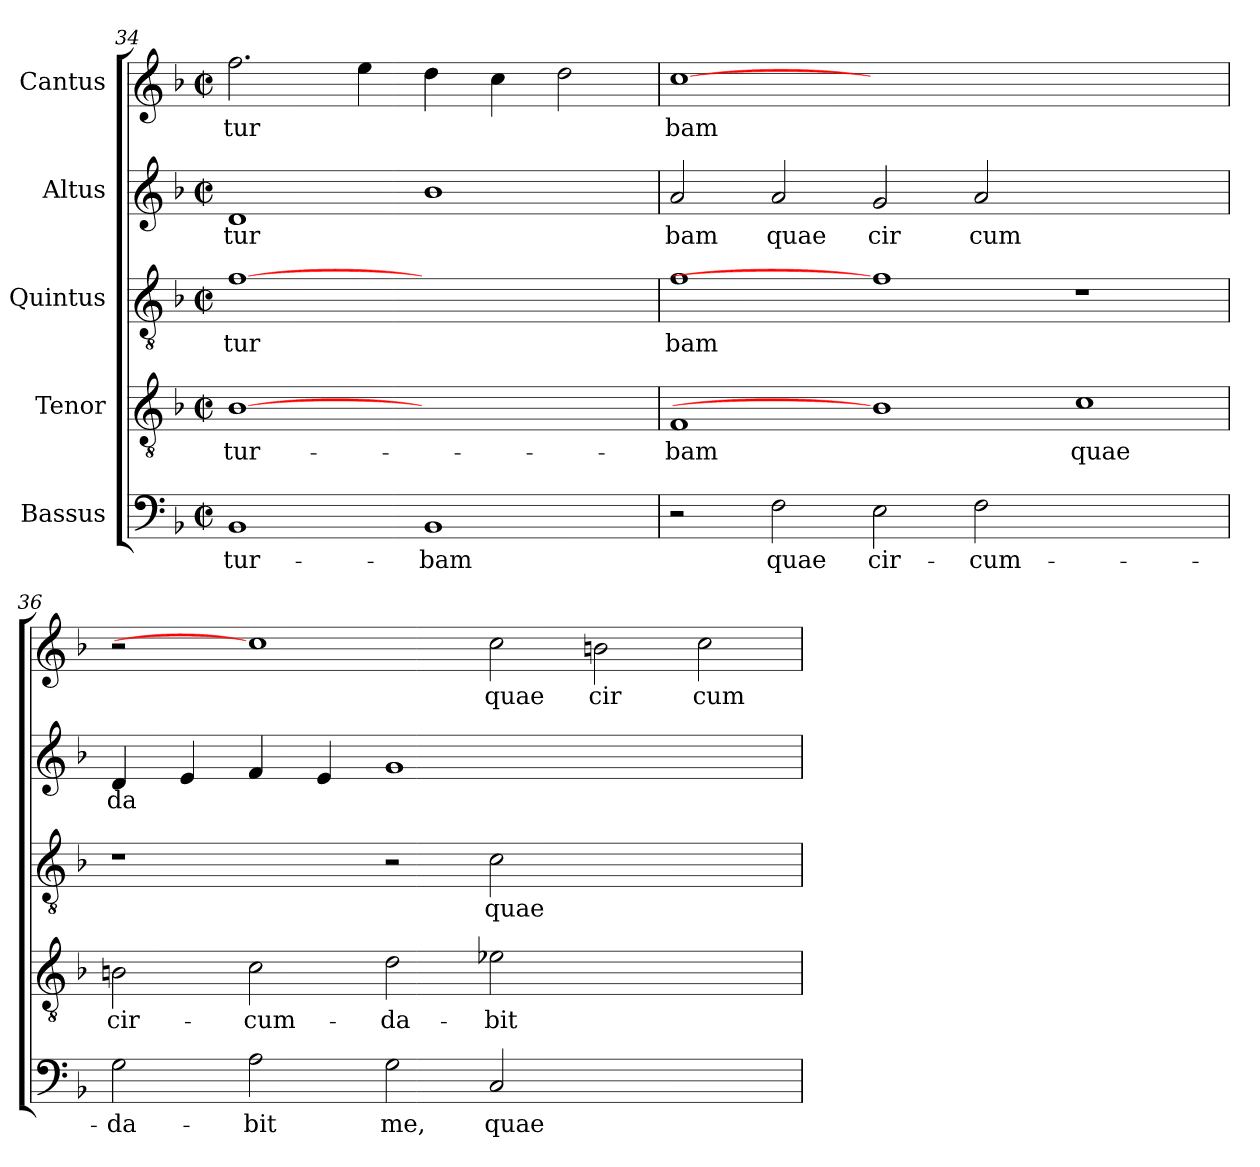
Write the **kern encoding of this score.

**kern	**text	**kern	**text	**kern	**text	**kern	**text	**kern	**text
*part5	*part5	*part4	*part4	*part3	*part3	*part2	*part2	*part1	*part1
*staff5	*staff5	*staff4	*staff4	*staff3	*staff3	*staff2	*staff2	*staff1	*staff1
*I"Bassus	*	*I"Tenor	*	*I"Quintus	*	*I"Altus	*	*I"Cantus	*
*clefF4	*	*clefGv2	*	*clefGv2	*	*clefG2	*	*clefG2	*
*k[b-]	*	*k[b-]	*	*k[b-]	*	*k[b-]	*	*k[b-]	*
*F:	*	*F:	*	*F:	*	*F:	*	*F:	*
*M2/2	*	*M2/2	*	*M2/2	*	*M2/2	*	*M2/2	*
*met(c|)	*	*met(c|)	*	*met(c|)	*	*met(c|)	*	*met(c|)	*
=34	=34	=34	=34	=34	=34	=34	=34	=34	=34
!	!LO:LY:b:cj	!	!LO:LY:b:cj	!	!LO:LY:b:cj	!	!LO:LY:b:cj	!	!LO:LY:b
1BB-	tur-	[1B-	tur-	[1f	tur	1d	tur	2.ff\	tur
.	.	.	.	.	.	.	.	4ee\	.
!	!LO:LY:b:cj	!	!	!	!	!	!	!	!
1BB-	-bam	1ryy	.	1ryy	.	1b-	.	4dd\	.
.	.	.	.	.	.	.	.	4cc\	.
.	.	.	.	.	.	.	.	2dd\	.
=35	=35	=35	=35	=35	=35	=35	=35	=35	=35
!	!	!	!LO:LY:b:cj	!	!LO:LY:b:cj	!	!LO:LY:b:cj	!	!LO:LY:b:cj
2r	.	1F	-bam	1f	bam	2a/	bam	[1cc	bam
!	!LO:LY:b:cj	!	!	!	!	!	!LO:LY:b:cj	!	!
2F\	quae	.	.	.	.	2a/	quae	.	.
!	!LO:LY:b:cj	!	!	!	!	!	!LO:LY:b:cj	!	!
2E\	cir-	1B-]	.	1f]	.	2g/	cir	0ryy	.
!	!LO:LY:b:cj	!	!	!	!	!	!LO:LY:b:cj	!	!
2F\	-cum-	.	.	.	.	2a/	cum	.	.
!	!	!	!LO:LY:b:cj	!	!	!	!	!	!
1ryy	.	1c	quae	1r	.	1ryy	.	.	.
=36	=36	=36	=36	=36	=36	=36	=36	=36	=36
!	!LO:LY:b:cj	!	!LO:LY:b:cj	!	!	!	!LO:LY:b	!	!
2G\	-da-	2Bn\	cir-	1r	.	4d/	da	2r	.
.	.	.	.	.	.	4e/	.	.	.
!	!LO:LY:b:cj	!	!LO:LY:b:cj	!	!	!	!	!	!
2A\	-bit	2c\	-cum-	.	.	4f/	.	1cc]	.
.	.	.	.	.	.	4e/	.	.	.
!	!LO:LY:b:cj	!	!LO:LY:b:cj	!	!	!	!	!	!
2G\	me,	2d\	-da-	2r	.	1g	.	.	.
!	!LO:LY:b:cj	!	!LO:LY:b:cj	!	!LO:LY:b:cj	!	!	!	!LO:LY:b:cj
2C/	quae	2e-X\	-bit	2c\	quae	.	.	2cc\	quae
!	!	!	!	!	!	!	!	!	!LO:LY:b:cj
1ryy	.	1ryy	.	1ryy	.	1ryy	.	2bn\	cir
!	!	!	!	!	!	!	!	!	!LO:LY:b:cj
.	.	.	.	.	.	.	.	2cc\	cum
=	=	=	=	=	=	=	=	=	=
*-	*-	*-	*-	*-	*-	*-	*-	*-	*-
